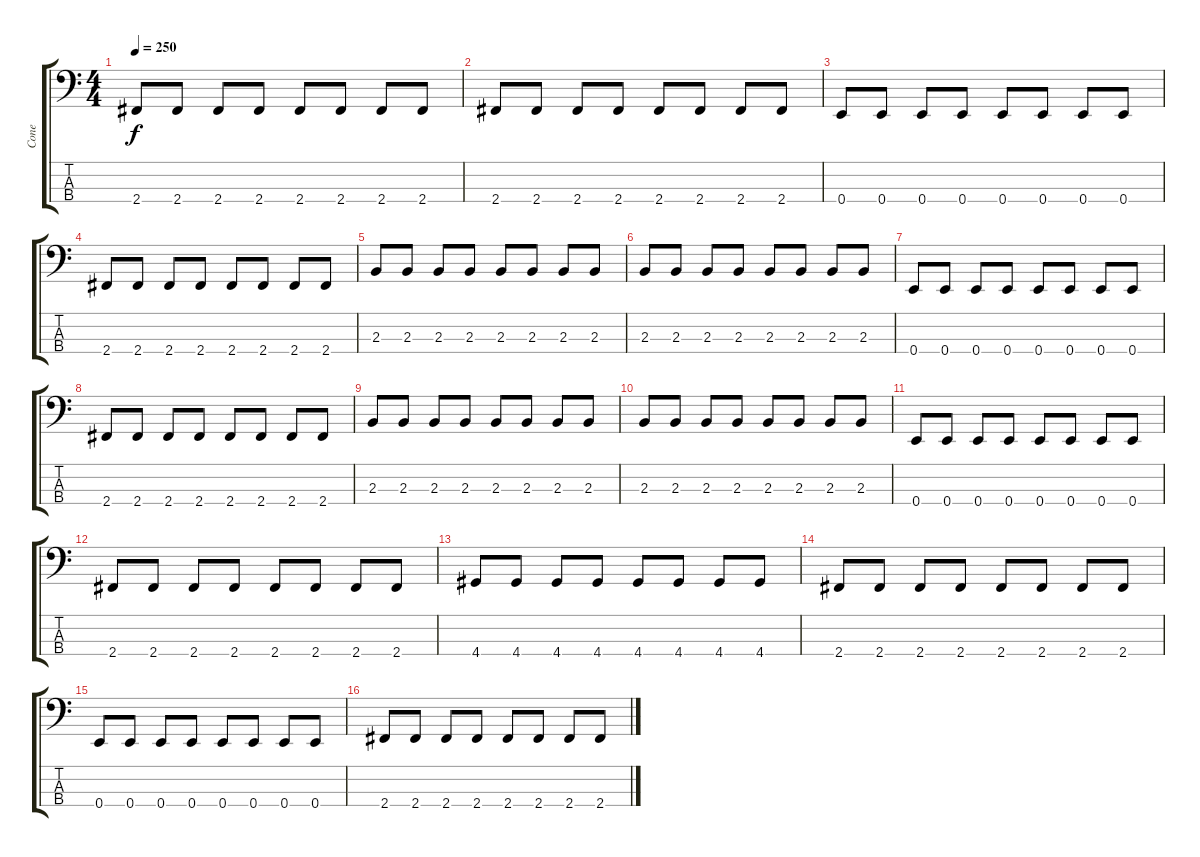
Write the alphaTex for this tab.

\track ("Cone" "Cone") {instrument electricbasspick}
\staff {score tabs}
\tuning (G2 D2 A1 E1) {hide}
\ts (4 4)
\tempo 250
\clef f4
\ks c
2.4.8{dy f} 2.4.8 2.4.8 2.4.8 2.4.8 2.4.8 2.4.8 2.4.8 |
2.4.8 2.4.8 2.4.8 2.4.8 2.4.8 2.4.8 2.4.8 2.4.8 |
0.4.8 0.4.8 0.4.8 0.4.8 0.4.8 0.4.8 0.4.8 0.4.8 |
2.4.8 2.4.8 2.4.8 2.4.8 2.4.8 2.4.8 2.4.8 2.4.8 |
2.3.8 2.3.8 2.3.8 2.3.8 2.3.8 2.3.8 2.3.8 2.3.8 |
2.3.8 2.3.8 2.3.8 2.3.8 2.3.8 2.3.8 2.3.8 2.3.8 |
0.4.8 0.4.8 0.4.8 0.4.8 0.4.8 0.4.8 0.4.8 0.4.8 |
2.4.8 2.4.8 2.4.8 2.4.8 2.4.8 2.4.8 2.4.8 2.4.8 |
2.3.8 2.3.8 2.3.8 2.3.8 2.3.8 2.3.8 2.3.8 2.3.8 |
2.3.8 2.3.8 2.3.8 2.3.8 2.3.8 2.3.8 2.3.8 2.3.8 |
0.4.8 0.4.8 0.4.8 0.4.8 0.4.8 0.4.8 0.4.8 0.4.8 |
2.4.8 2.4.8 2.4.8 2.4.8 2.4.8 2.4.8 2.4.8 2.4.8 |
4.4.8 4.4.8 4.4.8 4.4.8 4.4.8 4.4.8 4.4.8 4.4.8 |
2.4.8 2.4.8 2.4.8 2.4.8 2.4.8 2.4.8 2.4.8 2.4.8 |
0.4.8 0.4.8 0.4.8 0.4.8 0.4.8 0.4.8 0.4.8 0.4.8 |
2.4.8 2.4.8 2.4.8 2.4.8 2.4.8 2.4.8 2.4.8 2.4.8
